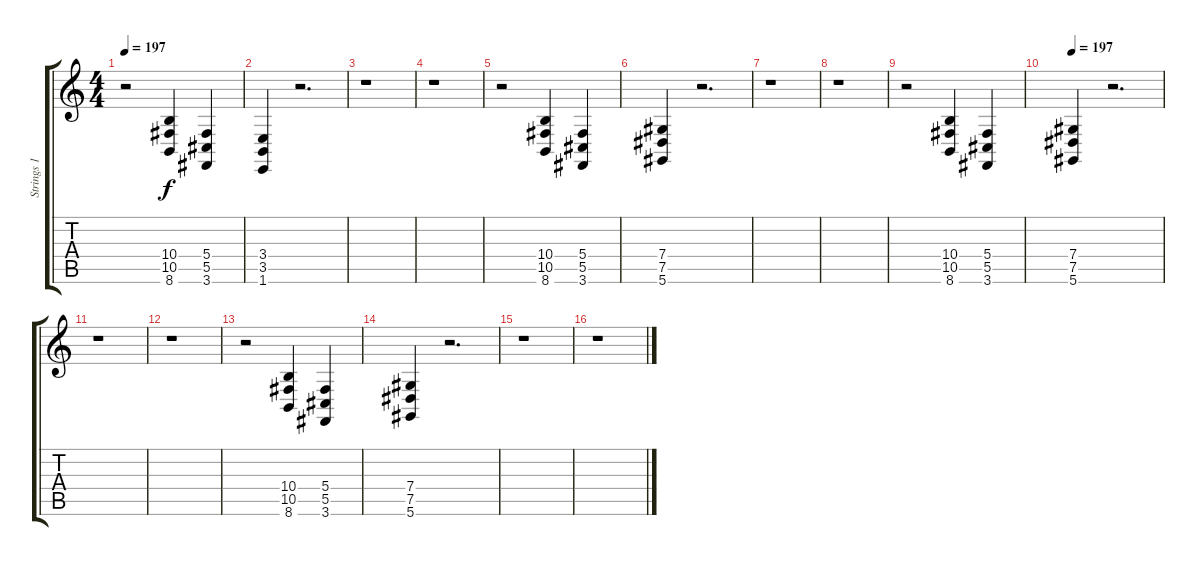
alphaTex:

\track ("Strings 1" "Strings 1") {instrument stringensemble1}
\staff {score tabs}
\tuning (Eb4 Bb3 Gb3 Db3 Ab2 Eb2) {hide}
\ts (4 4)
\tempo 197
\clef g2
\ks c
r.2{dy f} (10.4 10.5 8.6).4 (5.4 5.5 3.6).4 |
(3.4 3.5 1.6).4 r.2{d} |
r.1 |
r.1 |
r.2 (10.4 10.5 8.6).4 (5.4 5.5 3.6).4 |
(7.4 7.5 5.6).4 r.2{d} |
r.1 |
r.1 |
r.2 (10.4 10.5 8.6).4 (5.4 5.5 3.6).4 |
\tempo 197
(7.4 7.5 5.6).4 r.2{d} |
r.1 |
r.1 |
r.2 (10.4 10.5 8.6).4 (5.4 5.5 3.6).4 |
(7.4 7.5 5.6).4 r.2{d} |
r.1 |
r.1
